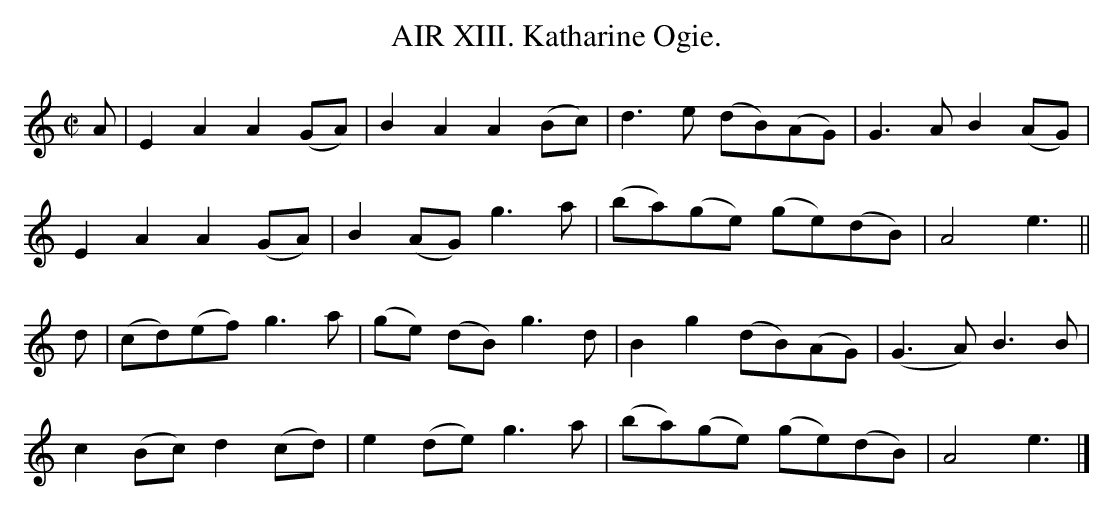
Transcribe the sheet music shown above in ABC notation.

X:1
T:AIR XIII. Katharine Ogie.
M:C|
L:1/8
K:AMin
A| E2  A2  A2(GA)| B2   A2  A2(Bc)| d3   e  (dB)(AG)| G3A  B2(AG)|
E2  A2  A2(GA)| B2  (AG) g3  a |(ba)(ge) (ge)(dB)| A4   e3   ||
d|(cd)(ef) g3  a |(ge) (dB) g3  d | B2  g2  (dB)(AG)|(G3A) B3  B |
c2 (Bc) d2(cd)| e2  (de) g3  a |(ba)(ge) (ge)(dB)| A4   e3   |]
